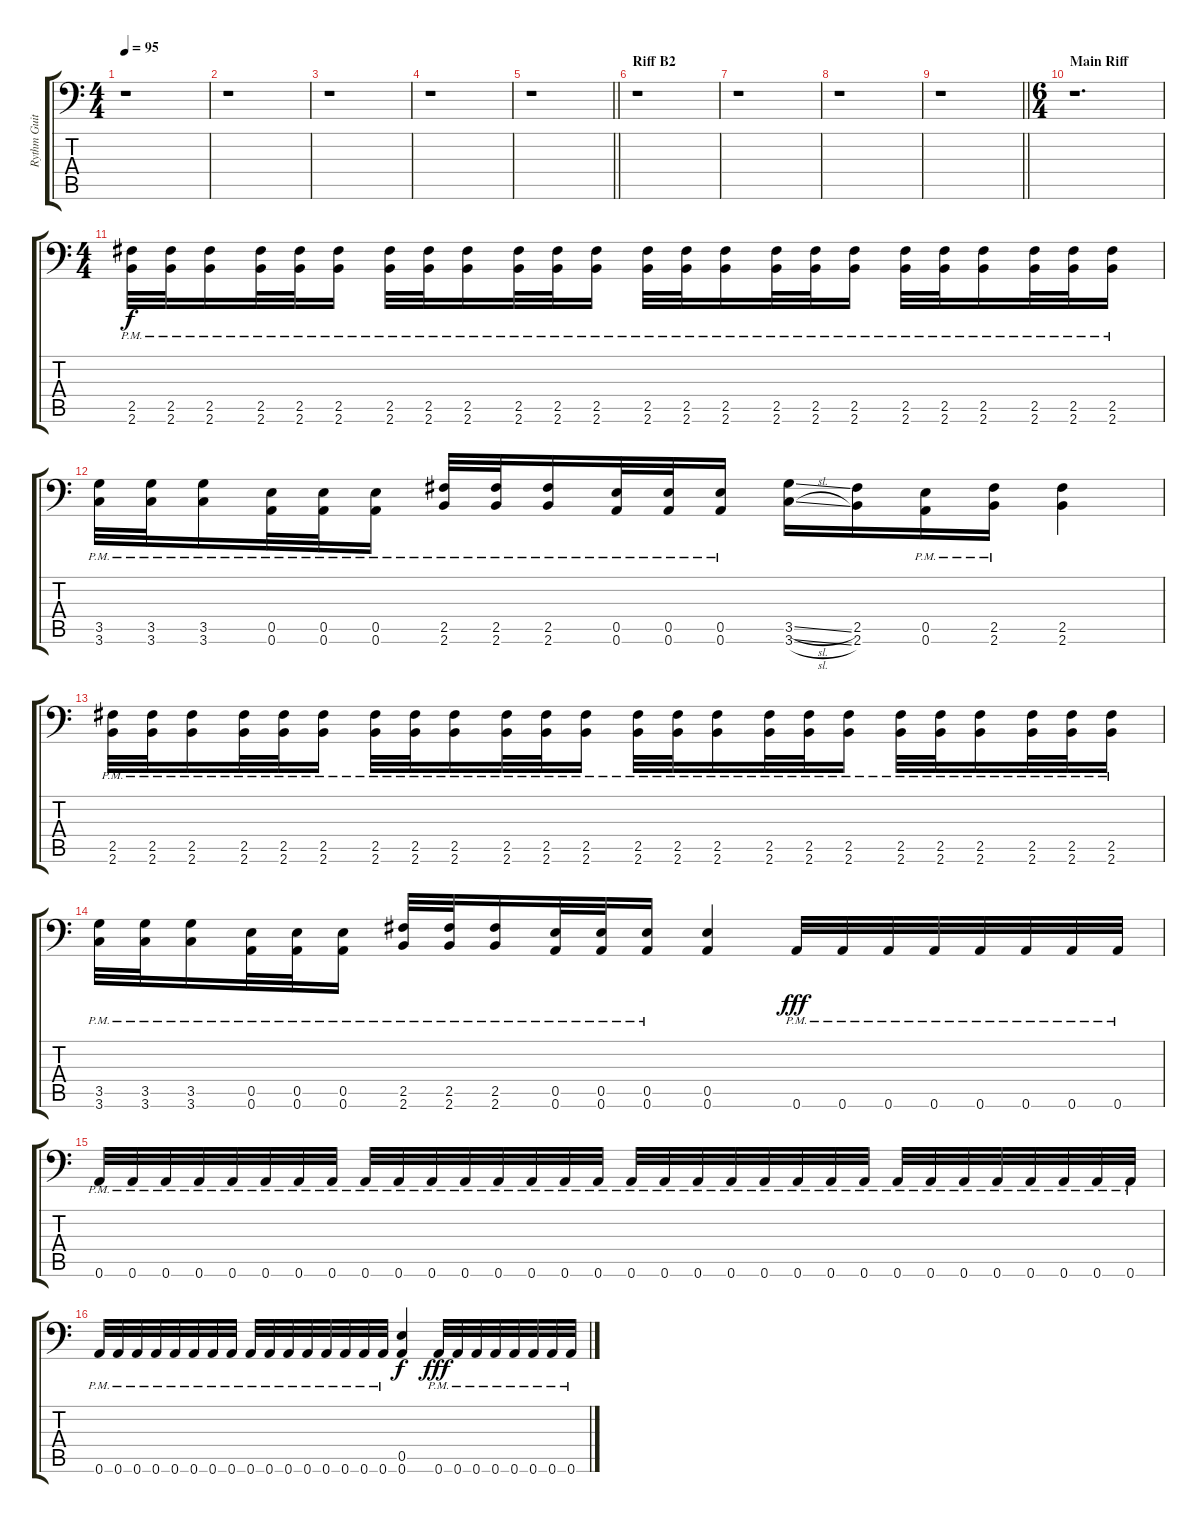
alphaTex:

\track ("Rythm Guitar 2" "Rythm Guit") {instrument overdrivenguitar}
\staff {score tabs}
\tuning (B3 Gb3 D3 A2 E2 A1) {hide}
\ts (4 4)
\tempo 95
\clef f4
\ks c
r.1{dy mf} |
r.1 |
r.1 |
r.1 |
\barLineRight lightlight
r.1 |
\section ("" "Riff B2 ")
r.1 |
r.1 |
r.1 |
\barLineRight lightlight
r.1 |
\ts (6 4)
\section ("" "Main Riff")
r.1{d} |
\ts (4 4)
(2.5{pm} 2.6{pm}).32{dy f} (2.5{pm} 2.6{pm}).32 (2.5{pm} 2.6{pm}).16 (2.5{pm} 2.6{pm}).32 (2.5{pm} 2.6{pm}).32 (2.5{pm} 2.6{pm}).16 (2.5{pm} 2.6{pm}).32 (2.5{pm} 2.6{pm}).32 (2.5{pm} 2.6{pm}).16 (2.5{pm} 2.6{pm}).32 (2.5{pm} 2.6{pm}).32 (2.5{pm} 2.6{pm}).16 (2.5{pm} 2.6{pm}).32 (2.5{pm} 2.6{pm}).32 (2.5{pm} 2.6{pm}).16 (2.5{pm} 2.6{pm}).32 (2.5{pm} 2.6{pm}).32 (2.5{pm} 2.6{pm}).16 (2.5{pm} 2.6{pm}).32 (2.5{pm} 2.6{pm}).32 (2.5{pm} 2.6{pm}).16 (2.5{pm} 2.6{pm}).32 (2.5{pm} 2.6{pm}).32 (2.5{pm} 2.6{pm}).16 |
(3.5{pm} 3.6{pm}).32 (3.5{pm} 3.6{pm}).32 (3.5{pm} 3.6{pm}).16 (0.5{pm} 0.6{pm}).32 (0.5{pm} 0.6{pm}).32 (0.5{pm} 0.6{pm}).16 (2.5{pm} 2.6{pm}).32 (2.5{pm} 2.6{pm}).32 (2.5{pm} 2.6{pm}).16 (0.5{pm} 0.6{pm}).32 (0.5{pm} 0.6{pm}).32 (0.5{pm} 0.6{pm}).16 (3.5{sl} 3.6{sl}).16 (2.5 2.6).16 (0.5{pm} 0.6{pm}).16 (2.5{pm} 2.6{pm}).16 (2.5 2.6).4 |
(2.5{pm} 2.6{pm}).32 (2.5{pm} 2.6{pm}).32 (2.5{pm} 2.6{pm}).16 (2.5{pm} 2.6{pm}).32 (2.5{pm} 2.6{pm}).32 (2.5{pm} 2.6{pm}).16 (2.5{pm} 2.6{pm}).32 (2.5{pm} 2.6{pm}).32 (2.5{pm} 2.6{pm}).16 (2.5{pm} 2.6{pm}).32 (2.5{pm} 2.6{pm}).32 (2.5{pm} 2.6{pm}).16 (2.5{pm} 2.6{pm}).32 (2.5{pm} 2.6{pm}).32 (2.5{pm} 2.6{pm}).16 (2.5{pm} 2.6{pm}).32 (2.5{pm} 2.6{pm}).32 (2.5{pm} 2.6{pm}).16 (2.5{pm} 2.6{pm}).32 (2.5{pm} 2.6{pm}).32 (2.5{pm} 2.6{pm}).16 (2.5{pm} 2.6{pm}).32 (2.5{pm} 2.6{pm}).32 (2.5{pm} 2.6{pm}).16 |
(3.5{pm} 3.6{pm}).32 (3.5{pm} 3.6{pm}).32 (3.5{pm} 3.6{pm}).16 (0.5{pm} 0.6{pm}).32 (0.5{pm} 0.6{pm}).32 (0.5{pm} 0.6{pm}).16 (2.5{pm} 2.6{pm}).32 (2.5{pm} 2.6{pm}).32 (2.5{pm} 2.6{pm}).16 (0.5{pm} 0.6{pm}).32 (0.5{pm} 0.6{pm}).32 (0.5{pm} 0.6{pm}).16 (0.5 0.6).4 0.6{pm}.32{dy fff} 0.6{pm}.32 0.6{pm}.32 0.6{pm}.32 0.6{pm}.32 0.6{pm}.32 0.6{pm}.32 0.6{pm}.32 |
0.6{pm}.32 0.6{pm}.32 0.6{pm}.32 0.6{pm}.32 0.6{pm}.32 0.6{pm}.32 0.6{pm}.32 0.6{pm}.32 0.6{pm}.32 0.6{pm}.32 0.6{pm}.32 0.6{pm}.32 0.6{pm}.32 0.6{pm}.32 0.6{pm}.32 0.6{pm}.32 0.6{pm}.32 0.6{pm}.32 0.6{pm}.32 0.6{pm}.32 0.6{pm}.32 0.6{pm}.32 0.6{pm}.32 0.6{pm}.32 0.6{pm}.32 0.6{pm}.32 0.6{pm}.32 0.6{pm}.32 0.6{pm}.32 0.6{pm}.32 0.6{pm}.32 0.6{pm}.32 |
0.6{pm}.32 0.6{pm}.32 0.6{pm}.32 0.6{pm}.32 0.6{pm}.32 0.6{pm}.32 0.6{pm}.32 0.6{pm}.32 0.6{pm}.32 0.6{pm}.32 0.6{pm}.32 0.6{pm}.32 0.6{pm}.32 0.6{pm}.32 0.6{pm}.32 0.6{pm}.32 (0.5 0.6).4{dy f} 0.6{pm}.32{dy fff} 0.6{pm}.32 0.6{pm}.32 0.6{pm}.32 0.6{pm}.32 0.6{pm}.32 0.6{pm}.32 0.6{pm}.32
